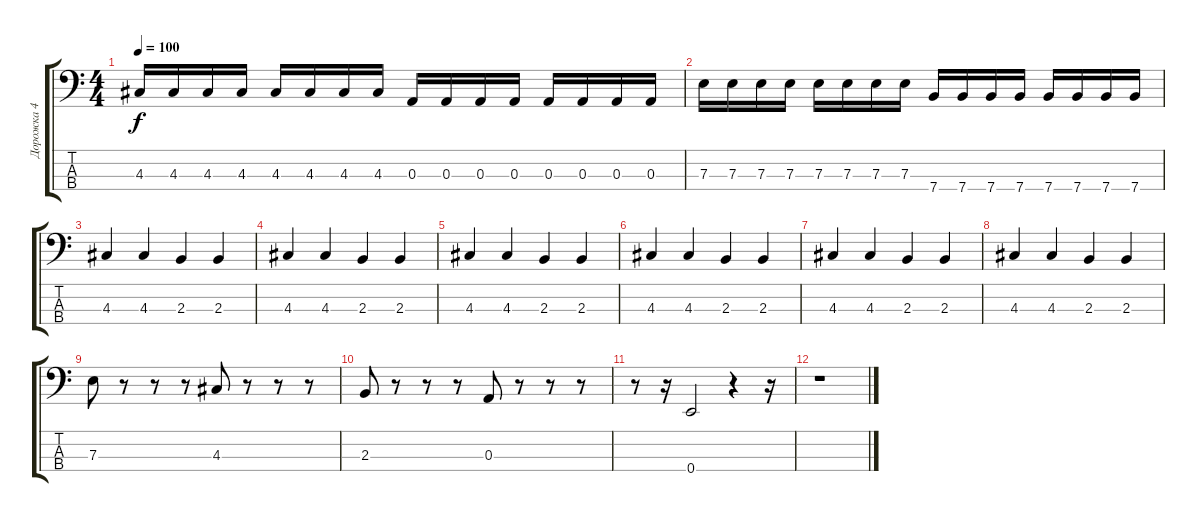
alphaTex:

\track ("Дорожка 4" "Дорожка 4") {instrument electricbassfinger}
\staff {score tabs}
\tuning (G2 D2 A1 E1) {hide}
\ts (4 4)
\tempo 100
\clef f4
\ks c
4.3.16{dy f} 4.3.16 4.3.16 4.3.16 4.3.16 4.3.16 4.3.16 4.3.16 0.3.16 0.3.16 0.3.16 0.3.16 0.3.16 0.3.16 0.3.16 0.3.16 |
7.3.16 7.3.16 7.3.16 7.3.16 7.3.16 7.3.16 7.3.16 7.3.16 7.4.16 7.4.16 7.4.16 7.4.16 7.4.16 7.4.16 7.4.16 7.4.16 |
4.3.4 4.3.4 2.3.4 2.3.4 |
4.3.4 4.3.4 2.3.4 2.3.4 |
4.3.4 4.3.4 2.3.4 2.3.4 |
4.3.4 4.3.4 2.3.4 2.3.4 |
4.3.4 4.3.4 2.3.4 2.3.4 |
4.3.4 4.3.4 2.3.4 2.3.4 |
7.3.8 r.8 r.8 r.8 4.3.8 r.8 r.8 r.8 |
2.3.8 r.8 r.8 r.8 0.3.8 r.8 r.8 r.8 |
r.8 r.16 0.4.2 r.4 r.16 |
r.1
